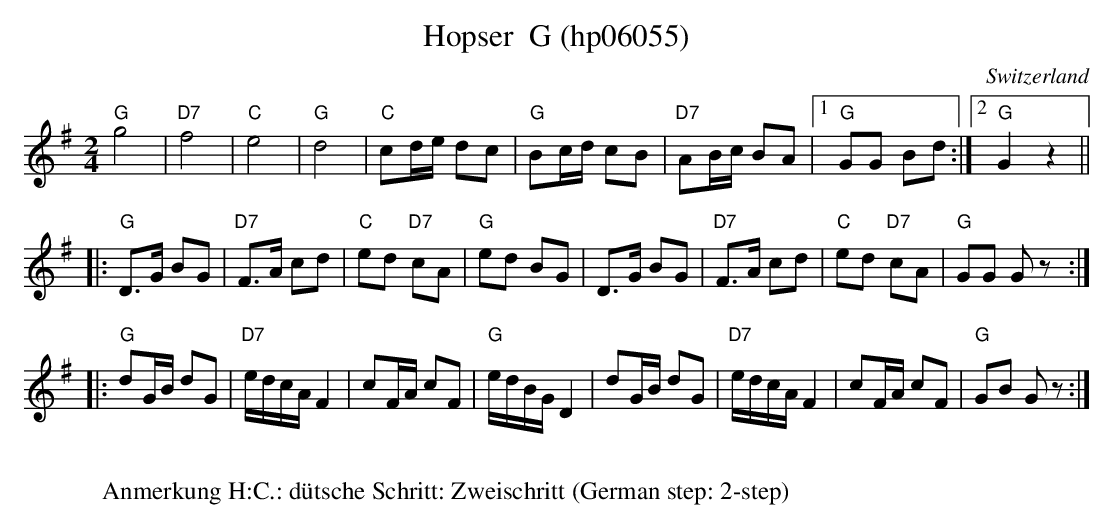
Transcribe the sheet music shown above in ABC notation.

X:1
T: Hopser  G (hp06055)
O:Switzerland
M:2/4
L:1/8
K:G major
"G"g4 | "D7"f4 | "C"e4 | "G"d4 | "C"cd/e/ dc | "G"Bc/d/ cB | "D7"AB/c/ BA |1 "G"GG Bd :|2 "G"G2z2 ||
|: "G"D>G BG | "D7"F>A cd | "C"ed "D7"cA | "G"ed BG | D>G BG | "D7"F>A cd | "C"ed "D7"cA | "G"GG Gz :|
|: "G"dG/B/ dG | "D7"e/d/c/A/ F2 | cF/A/ cF | "G"e/d/B/G/ D2 | dG/B/ dG | "D7"e/d/c/A/ F2 | cF/A/ cF | "G"GB Gz :|
W:
W:Anmerkung H:C.: dütsche Schritt: Zweischritt (German step: 2-step)
